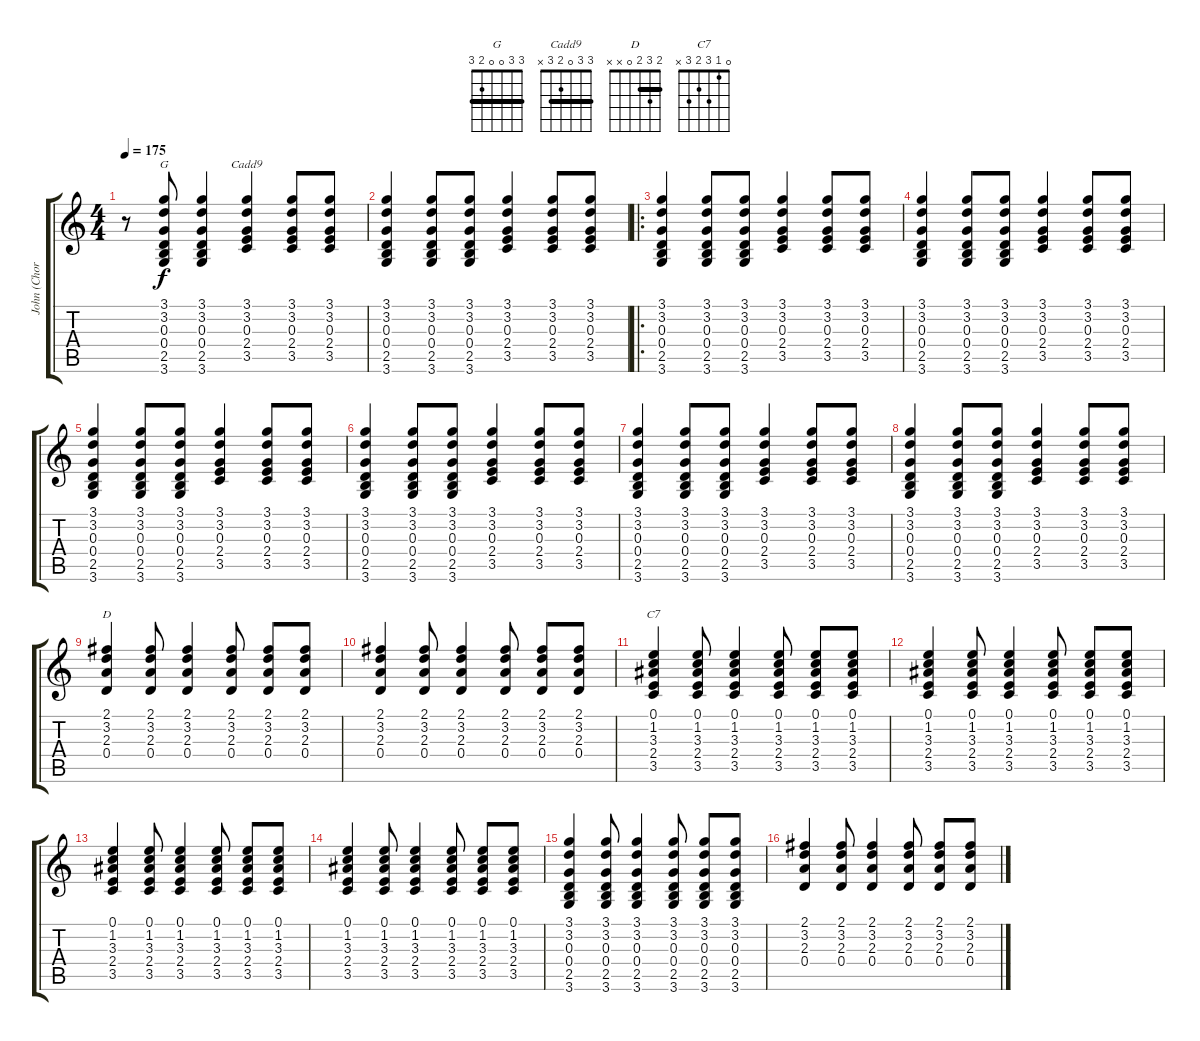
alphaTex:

\track ("John (Chords)" "John (Chor") {instrument electricguitarclean}
\staff {score tabs}
\tuning (E4 B3 G3 D3 A2 E2) {hide}
\chord ("G" 3 3 0 0 2 3) {barre 3}
\chord ("Cadd9" 3 3 0 2 3 x) {barre 3}
\chord ("D" 2 3 2 0 x x) {barre 2}
\chord ("C7" 0 1 3 2 3 x)
\ts (4 4)
\tempo 175
\clef g2
\ks c
r.8{dy f instrument electricguitarclean} (3.1 3.2 0.3 0.4 2.5 3.6).8{ch "G"} (3.1 3.2 0.3 0.4 2.5 3.6).4 (3.1 3.2 0.3 2.4 3.5).4{ch "Cadd9"} (3.1 3.2 0.3 2.4 3.5).8 (3.1 3.2 0.3 2.4 3.5).8 |
(3.1 3.2 0.3 0.4 2.5 3.6).4 (3.1 3.2 0.3 0.4 2.5 3.6).8 (3.1 3.2 0.3 0.4 2.5 3.6).8 (3.1 3.2 0.3 2.4 3.5).4 (3.1 3.2 0.3 2.4 3.5).8 (3.1 3.2 0.3 2.4 3.5).8 |
\ro
(3.1 3.2 0.3 0.4 2.5 3.6).4 (3.1 3.2 0.3 0.4 2.5 3.6).8 (3.1 3.2 0.3 0.4 2.5 3.6).8 (3.1 3.2 0.3 2.4 3.5).4 (3.1 3.2 0.3 2.4 3.5).8 (3.1 3.2 0.3 2.4 3.5).8 |
(3.1 3.2 0.3 0.4 2.5 3.6).4 (3.1 3.2 0.3 0.4 2.5 3.6).8 (3.1 3.2 0.3 0.4 2.5 3.6).8 (3.1 3.2 0.3 2.4 3.5).4 (3.1 3.2 0.3 2.4 3.5).8 (3.1 3.2 0.3 2.4 3.5).8 |
(3.1 3.2 0.3 0.4 2.5 3.6).4 (3.1 3.2 0.3 0.4 2.5 3.6).8 (3.1 3.2 0.3 0.4 2.5 3.6).8 (3.1 3.2 0.3 2.4 3.5).4 (3.1 3.2 0.3 2.4 3.5).8 (3.1 3.2 0.3 2.4 3.5).8 |
(3.1 3.2 0.3 0.4 2.5 3.6).4 (3.1 3.2 0.3 0.4 2.5 3.6).8 (3.1 3.2 0.3 0.4 2.5 3.6).8 (3.1 3.2 0.3 2.4 3.5).4 (3.1 3.2 0.3 2.4 3.5).8 (3.1 3.2 0.3 2.4 3.5).8 |
(3.1 3.2 0.3 0.4 2.5 3.6).4 (3.1 3.2 0.3 0.4 2.5 3.6).8 (3.1 3.2 0.3 0.4 2.5 3.6).8 (3.1 3.2 0.3 2.4 3.5).4 (3.1 3.2 0.3 2.4 3.5).8 (3.1 3.2 0.3 2.4 3.5).8 |
(3.1 3.2 0.3 0.4 2.5 3.6).4 (3.1 3.2 0.3 0.4 2.5 3.6).8 (3.1 3.2 0.3 0.4 2.5 3.6).8 (3.1 3.2 0.3 2.4 3.5).4 (3.1 3.2 0.3 2.4 3.5).8 (3.1 3.2 0.3 2.4 3.5).8 |
(2.1 3.2 2.3 0.4).4{ch "D"} (2.1 3.2 2.3 0.4).8 (2.1 3.2 2.3 0.4).4 (2.1 3.2 2.3 0.4).8 (2.1 3.2 2.3 0.4).8 (2.1 3.2 2.3 0.4).8 |
(2.1 3.2 2.3 0.4).4 (2.1 3.2 2.3 0.4).8 (2.1 3.2 2.3 0.4).4 (2.1 3.2 2.3 0.4).8 (2.1 3.2 2.3 0.4).8 (2.1 3.2 2.3 0.4).8 |
(0.1 1.2 3.3 2.4 3.5).4{ch "C7"} (0.1 1.2 3.3 2.4 3.5).8 (0.1 1.2 3.3 2.4 3.5).4 (0.1 1.2 3.3 2.4 3.5).8 (0.1 1.2 3.3 2.4 3.5).8 (0.1 1.2 3.3 2.4 3.5).8 |
(0.1 1.2 3.3 2.4 3.5).4 (0.1 1.2 3.3 2.4 3.5).8 (0.1 1.2 3.3 2.4 3.5).4 (0.1 1.2 3.3 2.4 3.5).8 (0.1 1.2 3.3 2.4 3.5).8 (0.1 1.2 3.3 2.4 3.5).8 |
(0.1 1.2 3.3 2.4 3.5).4 (0.1 1.2 3.3 2.4 3.5).8 (0.1 1.2 3.3 2.4 3.5).4 (0.1 1.2 3.3 2.4 3.5).8 (0.1 1.2 3.3 2.4 3.5).8 (0.1 1.2 3.3 2.4 3.5).8 |
(0.1 1.2 3.3 2.4 3.5).4 (0.1 1.2 3.3 2.4 3.5).8 (0.1 1.2 3.3 2.4 3.5).4 (0.1 1.2 3.3 2.4 3.5).8 (0.1 1.2 3.3 2.4 3.5).8 (0.1 1.2 3.3 2.4 3.5).8 |
(3.1 3.2 0.3 0.4 2.5 3.6).4 (3.1 3.2 0.3 0.4 2.5 3.6).8 (3.1 3.2 0.3 0.4 2.5 3.6).4 (3.1 3.2 0.3 0.4 2.5 3.6).8 (3.1 3.2 0.3 0.4 2.5 3.6).8 (3.1 3.2 0.3 0.4 2.5 3.6).8 |
(2.1 3.2 2.3 0.4).4 (2.1 3.2 2.3 0.4).8 (2.1 3.2 2.3 0.4).4 (2.1 3.2 2.3 0.4).8 (2.1 3.2 2.3 0.4).8 (2.1 3.2 2.3 0.4).8
